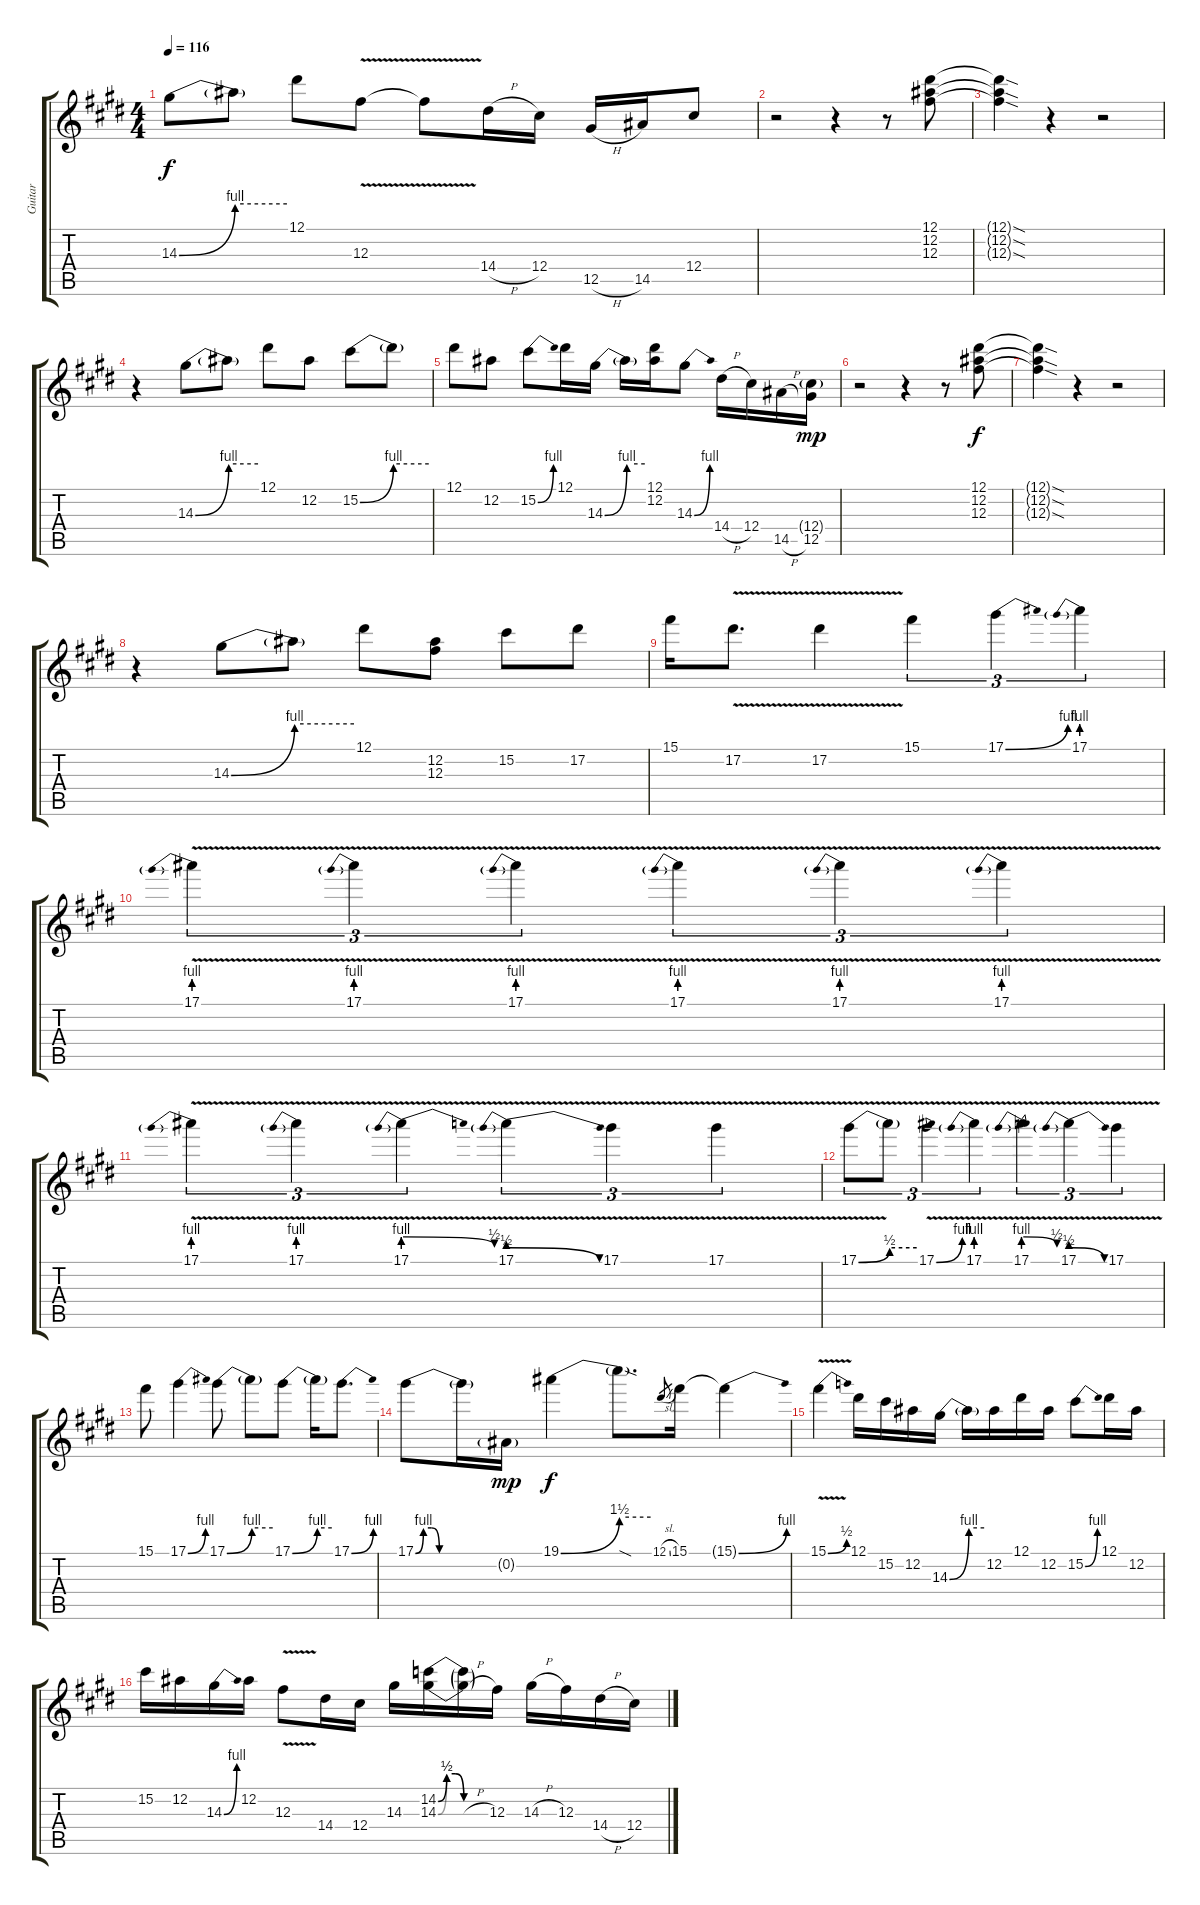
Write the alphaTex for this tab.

\track ("Guitar" "Guitar") {instrument distortionguitar}
\staff {score tabs}
\tuning (Eb4 Bb3 Gb3 Db3 Ab2 Eb2) {hide}
\ts (4 4)
\tempo 116
\clef g2
\ks e
14.3{be (bend 0 0 60 4)}.8{dy f} 14.3{be (hold 0 4 60 4) t}.8 12.1.8 12.3{v}.8 12.3{t}.8 14.4{h}.16 12.4.16 12.5{h}.16 14.5.16 12.4.8 |
r.2 r.4 r.8 (12.1 12.2 12.3).8 |
(12.1{sod t} 12.2{sod t} 12.3{sod t}).4 r.4 r.2 |
r.4 14.3{be (bend 0 0 60 4)}.8 14.3{be (hold 0 4 60 4) t}.8 12.1.8 12.2.8 15.2{be (bend 0 0 60 4)}.8 15.2{be (hold 0 4 60 4) t}.8 |
12.1.8 12.2.8 15.2{be (bend 0 0 60 4)}.8 12.1.16 14.3{be (bend 0 0 60 4)}.16 14.3{be (hold 0 4 60 4) t}.16 (12.1 12.2).16 14.3{be (bend 0 0 60 4)}.8 14.4{h}.16 12.4.16 14.5{h}.16 (12.4{g} 12.5).16{dy mp} |
r.2 r.4 r.8 (12.1 12.2 12.3).8{dy f} |
(12.1{sod t} 12.2{sod t} 12.3{sod t}).4 r.4 r.2 |
r.4 14.3{be (bend 0 0 60 4)}.8 14.3{be (hold 0 4 60 4) t}.8 12.1.8 (12.2 12.3).8 15.2.8 17.2.8 |
15.1.16 17.2{v}.8{d} 17.2{v}.4 15.1.4{tu (3 2)} 17.1{be (bend 0 0 60 4)}.4{tu (3 2)} 17.1{be (prebend 0 4 60 4)}.4{tu (3 2)} |
17.1{be (prebend 0 4 60 4) v}.4{tu (3 2)} 17.1{be (prebend 0 4 60 4) v}.4{tu (3 2)} 17.1{be (prebend 0 4 60 4) v}.4{tu (3 2)} 17.1{be (prebend 0 4 60 4) v}.4{tu (3 2)} 17.1{be (prebend 0 4 60 4) v}.4{tu (3 2)} 17.1{be (prebend 0 4 60 4) v}.4{tu (3 2)} |
17.1{be (prebend 0 4 60 4) v}.4{tu (3 2)} 17.1{be (prebend 0 4 60 4) v}.4{tu (3 2)} 17.1{be (prebendrelease 0 4 60 2) v}.4{tu (3 2)} 17.1{be (prebendrelease 0 2 60 0) v}.4{tu (3 2)} 17.1{v}.4{tu (3 2)} 17.1{v}.4{tu (3 2)} |
17.1{be (bend 0 0 60 2) v}.8{tu (3 2)} 17.1{be (hold 0 2 60 2) v t}.8{tu (3 2)} 17.1{be (bend 0 0 60 4) v}.4{tu (3 2)} 17.1{be (prebend 0 4 60 4) v}.4{tu (3 2)} 17.1{be (prebendrelease 0 4 60 2) v}.4{tu (3 2)} 17.1{be (prebendrelease 0 2 60 0) v}.4{tu (3 2)} 17.1{v}.4{tu (3 2)} |
15.1.8 17.1{be (bend 0 0 60 4)}.4 17.1{be (bend 0 0 60 4)}.8 17.1{be (hold 0 4 60 4) t}.8 17.1{be (bend 0 0 60 4)}.8 17.1{be (hold 0 4 60 4) t}.16 17.1{be (bend 0 0 60 4)}.8{d} |
17.1{be (custom 0 0 10 4 20 4 30 0 60 0)}.8 17.1{be (hold 0 0 60 0) t}.16 0.2{g}.16{dy mp} 19.1{be (bend 0 0 60 6)}.4{dy f} 19.1{be (hold 0 6 60 6) sod t}.8{d} 12.1{sl}.8{gr} 15.1.16 15.1{be (bend 0 0 60 4) t}.4 |
15.1{be (bend 0 0 60 2) v}.4 12.1.16 15.2.16 12.2.16 14.3{be (bend 0 0 60 4)}.16 14.3{be (hold 0 4 60 4) t}.16 12.2.16 12.1.16 12.2.16 15.2{be (bend 0 0 60 4)}.8 12.1.16 12.2.16 |
15.2.16 12.2.16 14.3{be (bend 0 0 60 4)}.16 12.2.16 12.3{v}.8 14.4.16 12.4.16 14.3.16 (14.2{be (custom 0 0 10 2 20 2 30 0 60 0)} 14.3{be (custom 0 0 10 2 20 2 30 0 60 0)}).16 (14.2{t} 14.3{h t}).16 12.3.16 14.3{h}.16 12.3.16 14.4{h}.16 12.4.16
